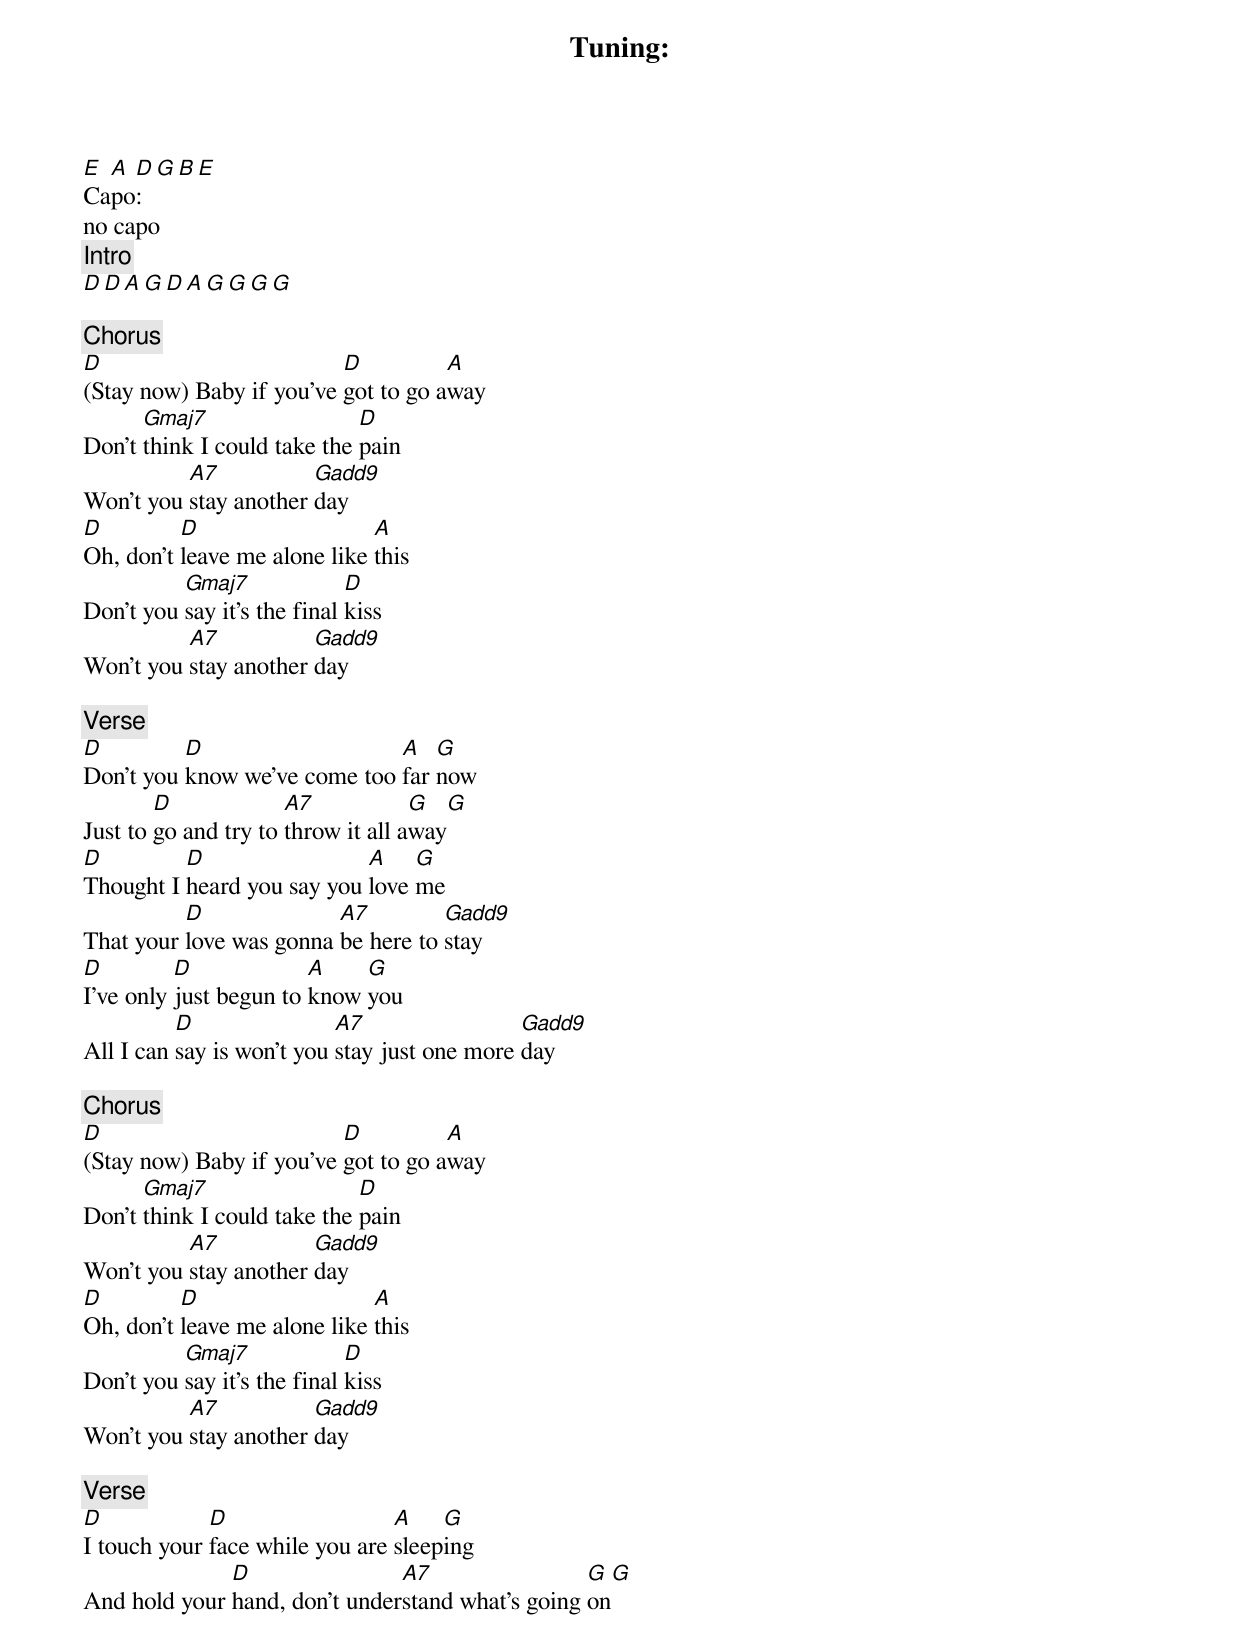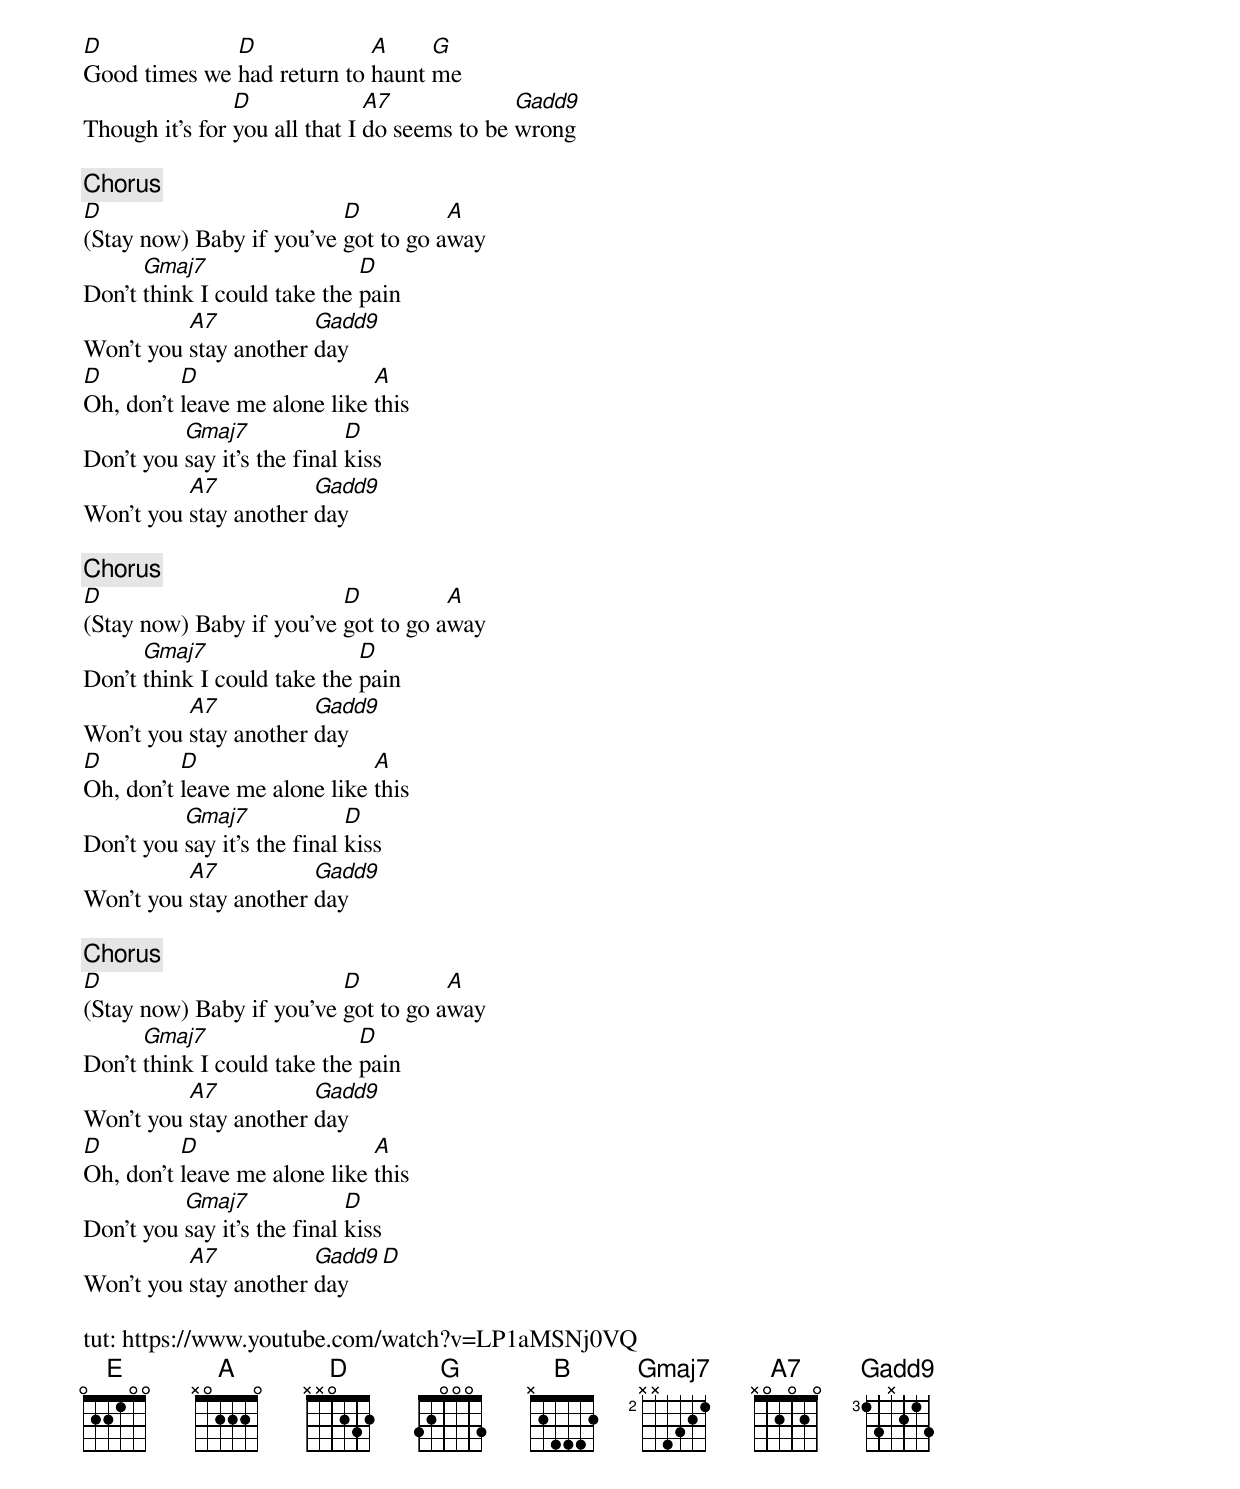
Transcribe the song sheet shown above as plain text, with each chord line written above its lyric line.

Tuning:
E A D G B E
Capo:
no capo
[Intro]
D D A G D A G G G G

[Chorus]
D                         D          A
(Stay now) Baby if you've got to go away
      Gmaj7                  D
Don't think I could take the pain
          A7           Gadd9
Won't you stay another day
D         D                   A
Oh, don't leave me alone like this
          Gmaj7              D
Don't you say it's the final kiss
          A7           Gadd9
Won't you stay another day

[Verse]
D         D                   A   G
Don't you know we've come too far now
        D             A7            G     G
Just to go and try to throw it all away
D         D                 A    G
Thought I heard you say you love me
          D              A7         Gadd9
That your love was gonna be here to stay
D         D             A    G
I've only just begun to know you
          D                A7                 Gadd9
All I can say is won't you stay just one more day

[Chorus]
D                         D          A
(Stay now) Baby if you've got to go away
      Gmaj7                  D
Don't think I could take the pain
          A7           Gadd9
Won't you stay another day
D         D                   A
Oh, don't leave me alone like this
          Gmaj7              D
Don't you say it's the final kiss
          A7           Gadd9
Won't you stay another day

[Verse]
D            D                  A    G
I touch your face while you are sleeping
              D                A7                 G    G
And hold your hand, don't understand what's going on
D             D             A     G
Good times we had return to haunt me
                D              A7             Gadd9
Though it's for you all that I do seems to be wrong

[Chorus]
D                         D          A
(Stay now) Baby if you've got to go away
      Gmaj7                  D
Don't think I could take the pain
          A7           Gadd9
Won't you stay another day
D         D                   A
Oh, don't leave me alone like this
          Gmaj7              D
Don't you say it's the final kiss
          A7           Gadd9
Won't you stay another day

[Chorus]
D                         D          A
(Stay now) Baby if you've got to go away
      Gmaj7                  D
Don't think I could take the pain
          A7           Gadd9
Won't you stay another day
D         D                   A
Oh, don't leave me alone like this
          Gmaj7              D
Don't you say it's the final kiss
          A7           Gadd9
Won't you stay another day

[Chorus]
D                         D          A
(Stay now) Baby if you've got to go away
      Gmaj7                  D
Don't think I could take the pain
          A7           Gadd9
Won't you stay another day
D         D                   A
Oh, don't leave me alone like this
          Gmaj7              D
Don't you say it's the final kiss
          A7           Gadd9     D
Won't you stay another day

tut: https://www.youtube.com/watch?v=LP1aMSNj0VQ
